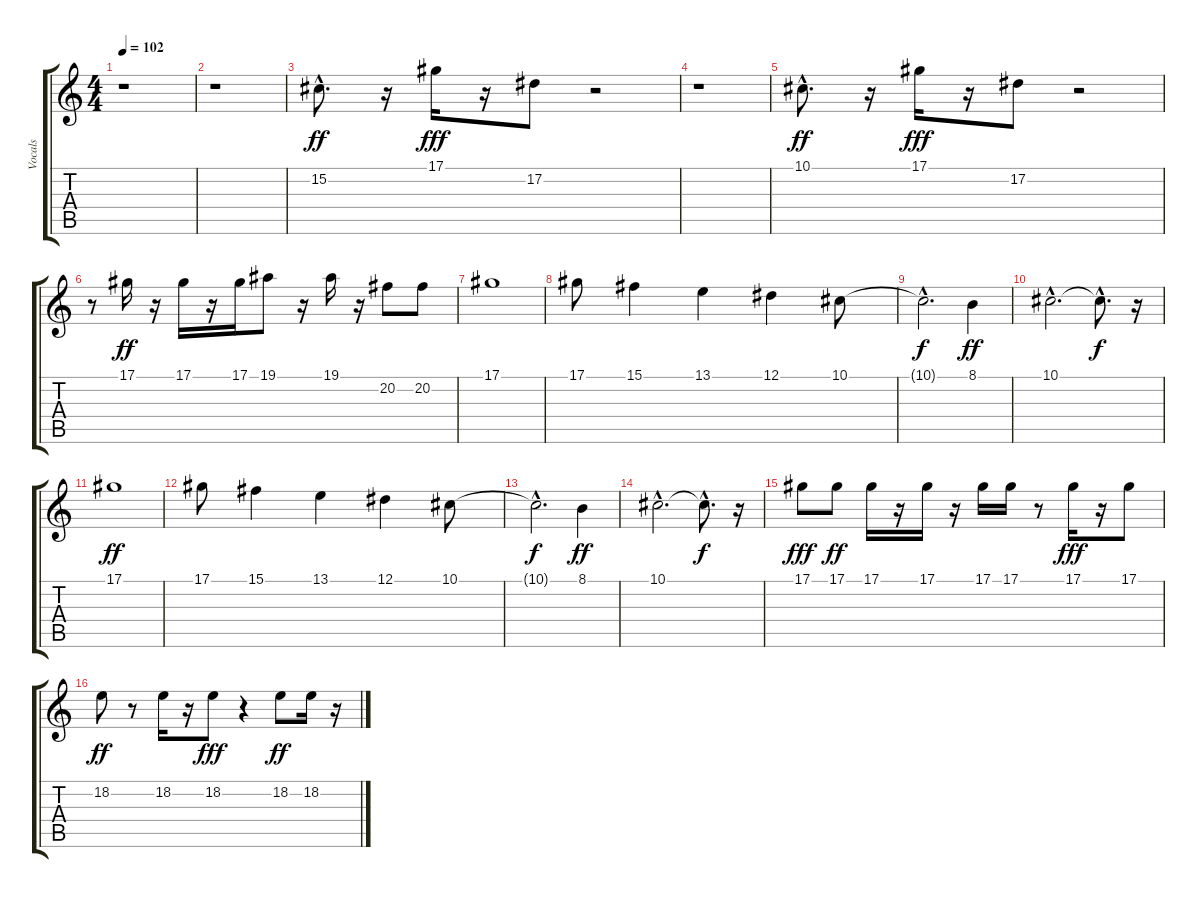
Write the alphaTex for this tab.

\track ("Vocals" "Vocals") {instrument flute}
\staff {score tabs}
\tuning (Eb4 Bb3 Gb3 Db3 Ab2 Eb2) {hide}
\ts (4 4)
\tempo 102
\clef g2
\ks c
r.1{dy ff instrument flute} |
r.1 |
15.2{hac}.8{d} r.16 17.1.16{dy fff} r.16 17.2.8 r.2 |
r.1 |
10.1{hac}.8{d dy ff} r.16 17.1.16{dy fff} r.16 17.2.8 r.2 |
r.8 17.1.16{dy ff} r.16 17.1.16 r.16 17.1.16 19.1.8 r.16 19.1.16 r.16 20.2.8 20.2.8 |
17.1.1 |
17.1.8 15.1.4 13.1.4 12.1.4 10.1.8 |
10.1{hac t}.2{d dy f} 8.1.4{dy ff} |
10.1{hac}.2{d} 10.1{hac t}.8{d dy f} r.16 |
17.1.1{dy ff} |
17.1.8 15.1.4 13.1.4 12.1.4 10.1.8 |
10.1{hac t}.2{d dy f} 8.1.4{dy ff} |
10.1{hac}.2{d} 10.1{hac t}.8{d dy f} r.16 |
17.1.8{dy fff} 17.1.8{dy ff} 17.1.16 r.16 17.1.16 r.16 17.1.16 17.1.16 r.8 17.1.16{dy fff} r.16 17.1.8 |
18.2.8{dy ff} r.8 18.2.16 r.16 18.2.8{dy fff} r.4 18.2.8{dy ff} 18.2.16 r.16
